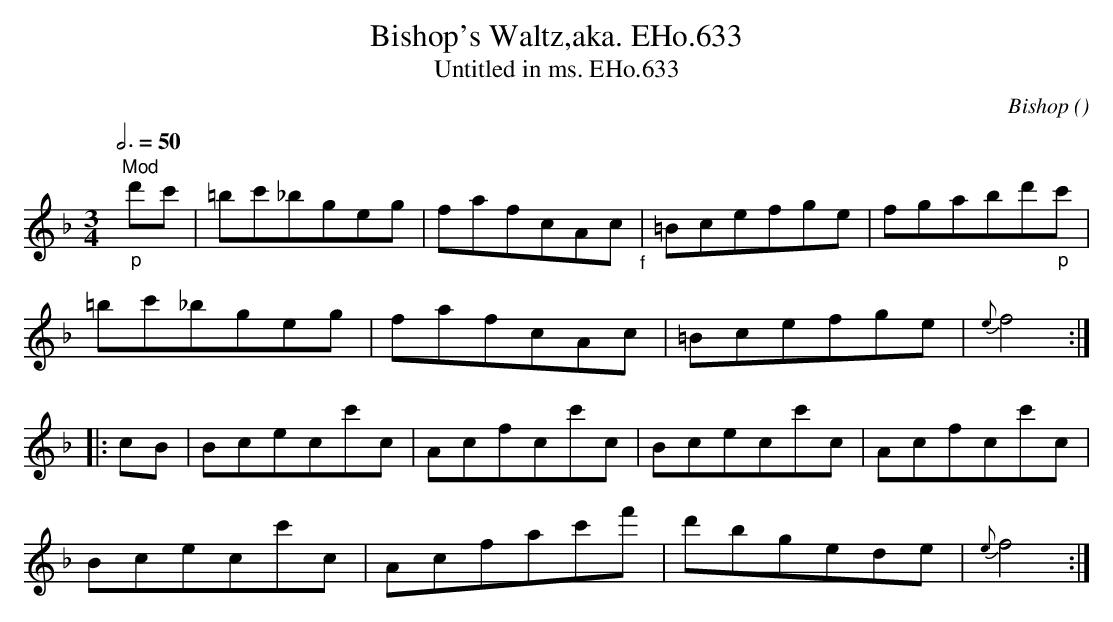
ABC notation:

X:1
T:Bishop's Waltz,aka. EHo.633
T:Untitled in ms. EHo.633
M:3/4
L:1/8
Q:3/4=50
C:Bishop
O:
K:F
y"Mod""_p"d'c' | =bc'_bgeg | fafcAc"_f" | =Bcefge | fgabd'"_p"c' |
=bc'_bgeg | fafcAc | =Bcefge | {e}f4 :|
|: cB | Bcecc'c | Acfcc'c | Bcecc'c | Acfcc'c |
Bcecc'c | Acfac'f' | d'bgede | {e}f4 :|
